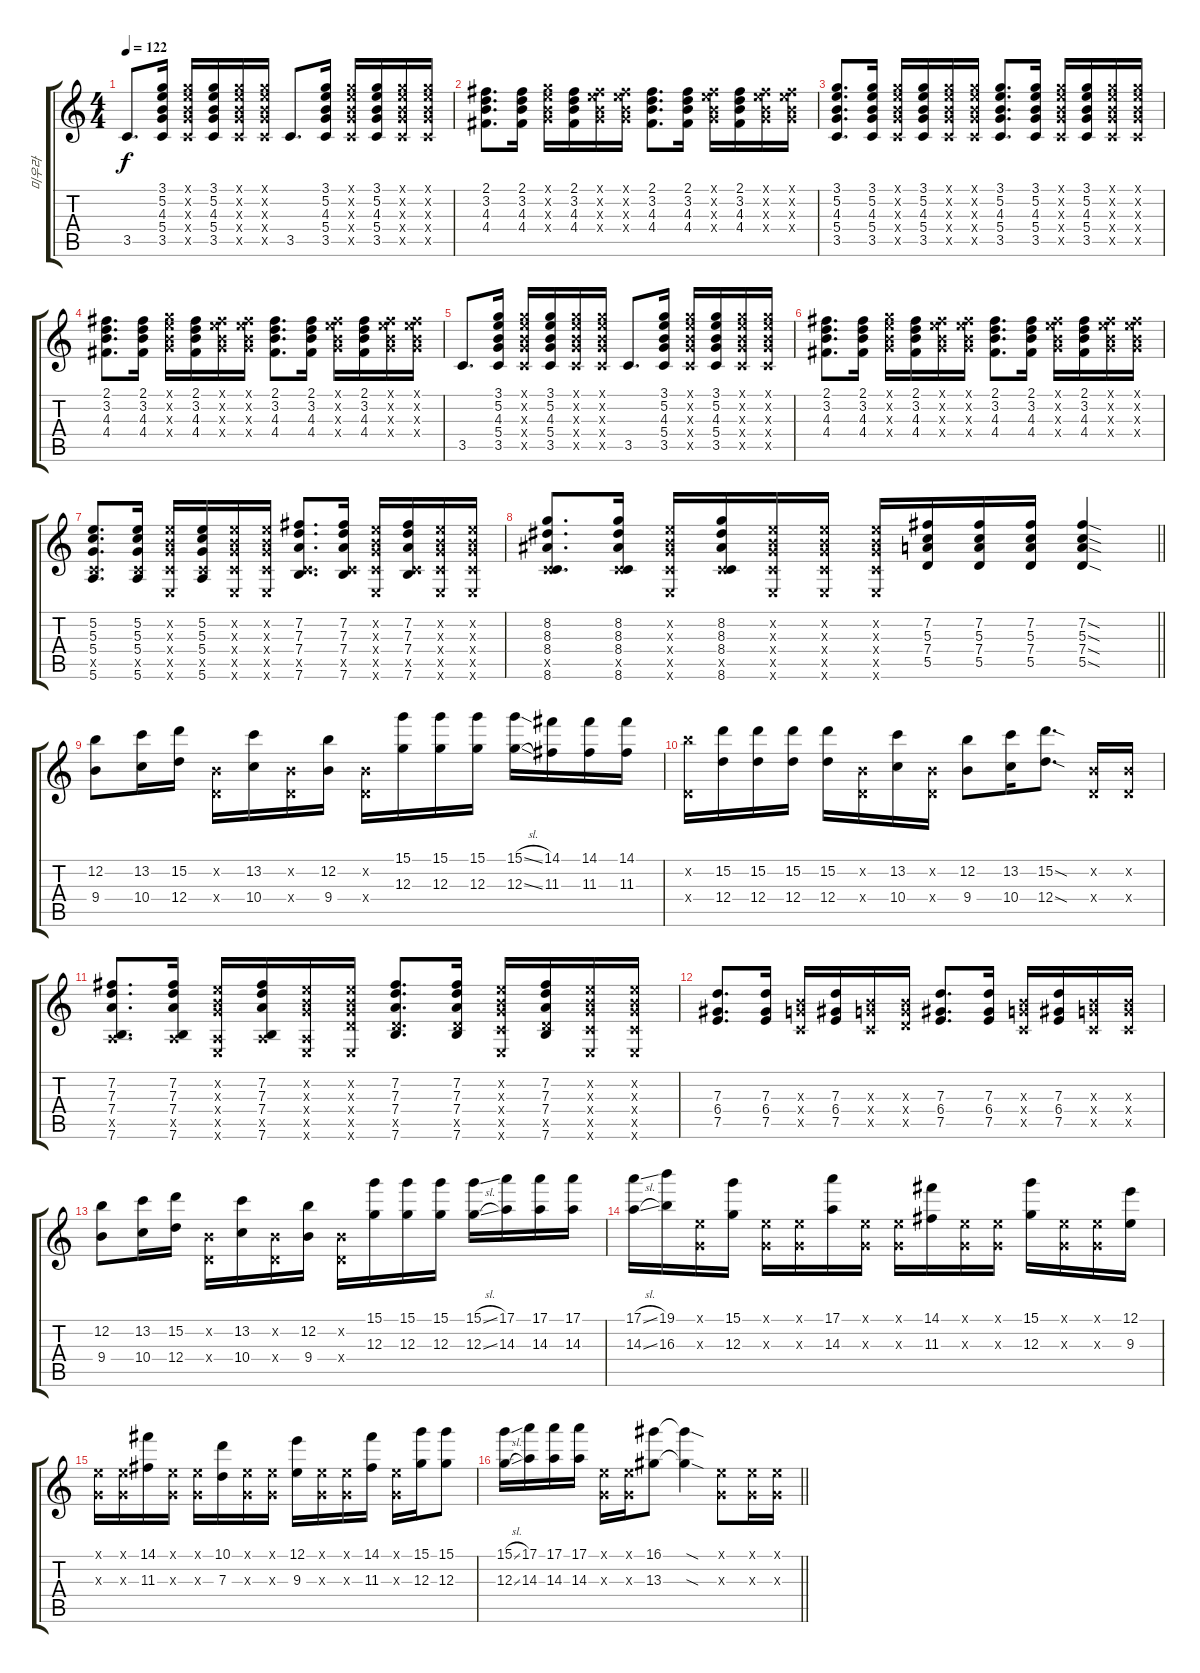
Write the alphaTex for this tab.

\track ("미우라" "미우라") {instrument acousticguitarsteel}
\staff {score tabs}
\tuning (E4 B3 G3 D3 A2 E2) {hide}
\ts (4 4)
\tempo 122
\clef g2
\ks c
3.5.8{d dy f volume 10} (3.1 5.2 4.3 5.4 3.5).16 (3.1{x} 5.2{x} 4.3{x} 5.4{x} 3.5{x}).16 (3.1 5.2 4.3 5.4 3.5).16 (3.1{x} 5.2{x} 4.3{x} 5.4{x} 3.5{x}).16 (3.1{x} 5.2{x} 4.3{x} 5.4{x} 3.5{x}).16 3.5.8{d} (3.1 5.2 4.3 5.4 3.5).16 (3.1{x} 5.2{x} 4.3{x} 5.4{x} 3.5{x}).16 (3.1 5.2 4.3 5.4 3.5).16 (3.1{x} 5.2{x} 4.3{x} 5.4{x} 3.5{x}).16 (3.1{x} 5.2{x} 4.3{x} 5.4{x} 3.5{x}).16 |
(2.1 3.2 4.3 4.4).8{d} (2.1 3.2 4.3 4.4).16 (3.1{x} 5.2{x} 4.3{x} 5.4{x}).16 (2.1 3.2 4.3 4.4).16 (2.1{x} 5.2{x} 4.3{x} 5.4{x}).16 (2.1{x} 5.2{x} 4.3{x} 5.4{x}).16 (2.1 3.2 4.3 4.4).8{d} (2.1 3.2 4.3 4.4).16 (2.1{x} 5.2{x} 4.3{x} 5.4{x}).16 (2.1 3.2 4.3 4.4).16 (2.1{x} 5.2{x} 4.3{x} 5.4{x}).16 (2.1{x} 5.2{x} 4.3{x} 5.4{x}).16 |
(3.1 5.2 4.3 5.4 3.5).8{d} (3.1 5.2 4.3 5.4 3.5).16 (3.1{x} 5.2{x} 4.3{x} 5.4{x} 3.5{x}).16 (3.1 5.2 4.3 5.4 3.5).16 (3.1{x} 5.2{x} 4.3{x} 5.4{x} 3.5{x}).16 (3.1{x} 5.2{x} 4.3{x} 5.4{x} 3.5{x}).16 (3.1 5.2 4.3 5.4 3.5).8{d} (3.1 5.2 4.3 5.4 3.5).16 (3.1{x} 5.2{x} 4.3{x} 5.4{x} 3.5{x}).16 (3.1 5.2 4.3 5.4 3.5).16 (3.1{x} 5.2{x} 4.3{x} 5.4{x} 3.5{x}).16 (3.1{x} 5.2{x} 4.3{x} 5.4{x} 3.5{x}).16 |
(2.1 3.2 4.3 4.4).8{d} (2.1 3.2 4.3 4.4).16 (3.1{x} 5.2{x} 4.3{x} 5.4{x}).16 (2.1 3.2 4.3 4.4).16 (2.1{x} 5.2{x} 4.3{x} 5.4{x}).16 (2.1{x} 5.2{x} 4.3{x} 5.4{x}).16 (2.1 3.2 4.3 4.4).8{d} (2.1 3.2 4.3 4.4).16 (2.1{x} 5.2{x} 4.3{x} 5.4{x}).16 (2.1 3.2 4.3 4.4).16 (2.1{x} 5.2{x} 4.3{x} 5.4{x}).16 (2.1{x} 5.2{x} 4.3{x} 5.4{x}).16 |
3.5.8{d} (3.1 5.2 4.3 5.4 3.5).16 (3.1{x} 5.2{x} 4.3{x} 5.4{x} 3.5{x}).16 (3.1 5.2 4.3 5.4 3.5).16 (3.1{x} 5.2{x} 4.3{x} 5.4{x} 3.5{x}).16 (3.1{x} 5.2{x} 4.3{x} 5.4{x} 3.5{x}).16 3.5.8{d} (3.1 5.2 4.3 5.4 3.5).16 (3.1{x} 5.2{x} 4.3{x} 5.4{x} 3.5{x}).16 (3.1 5.2 4.3 5.4 3.5).16 (3.1{x} 5.2{x} 4.3{x} 5.4{x} 3.5{x}).16 (3.1{x} 5.2{x} 4.3{x} 5.4{x} 3.5{x}).16 |
(2.1 3.2 4.3 4.4).8{d} (2.1 3.2 4.3 4.4).16 (3.1{x} 5.2{x} 4.3{x} 5.4{x}).16 (2.1 3.2 4.3 4.4).16 (2.1{x} 5.2{x} 4.3{x} 5.4{x}).16 (2.1{x} 5.2{x} 4.3{x} 5.4{x}).16 (2.1 3.2 4.3 4.4).8{d} (2.1 3.2 4.3 4.4).16 (2.1{x} 5.2{x} 4.3{x} 5.4{x}).16 (2.1 3.2 4.3 4.4).16 (2.1{x} 5.2{x} 4.3{x} 5.4{x}).16 (2.1{x} 5.2{x} 4.3{x} 5.4{x}).16 |
(5.2 5.3 5.4 3.5{x} 5.6).8{d} (5.2 5.3 5.4 3.5{x} 5.6).16 (5.2{x} 4.3{x} 5.4{x} 3.5{x} 0.6{x}).16 (5.2 5.3 5.4 3.5{x} 5.6).16 (5.2{x} 4.3{x} 5.4{x} 3.5{x} 0.6{x}).16 (5.2{x} 4.3{x} 5.4{x} 3.5{x} 0.6{x}).16 (7.2 7.3 7.4 3.5{x} 7.6).8{d} (7.2 7.3 7.4 3.5{x} 7.6).16 (5.2{x} 4.3{x} 5.4{x} 3.5{x} 0.6{x}).16 (7.2 7.3 7.4 3.5{x} 7.6).16 (5.2{x} 4.3{x} 5.4{x} 3.5{x} 0.6{x}).16 (5.2{x} 4.3{x} 5.4{x} 3.5{x} 0.6{x}).16 |
\barLineRight lightlight
(8.2 8.3 8.4 3.5{x} 8.6).8{d} (8.2 8.3 8.4 3.5{x} 8.6).16 (5.2{x} 4.3{x} 5.4{x} 3.5{x} 0.6{x}).16 (8.2 8.3 8.4 3.5{x} 8.6).16 (5.2{x} 4.3{x} 5.4{x} 3.5{x} 0.6{x}).16 (5.2{x} 4.3{x} 5.4{x} 3.5{x} 0.6{x}).16 (5.2{x} 4.3{x} 5.4{x} 3.5{x} 0.6{x}).16 (7.2 5.3 7.4 5.5).16 (7.2 5.3 7.4 5.5).16 (7.2 5.3 7.4 5.5).16 (7.2{sod} 5.3{sod} 7.4{sod} 5.5{sod}).4 |
(12.2 9.4).8{volume 12} (13.2 10.4).16 (15.2 12.4).16 (0.2{x} 0.4{x}).16 (13.2 10.4).16 (0.2{x} 0.4{x}).16 (12.2 9.4).16 (0.2{x} 0.4{x}).16 (15.1 12.3).16 (15.1 12.3).16 (15.1 12.3).16 (15.1{sl} 12.3{sl}).16 (14.1 11.3).16 (14.1 11.3).16 (14.1 11.3).16 |
(12.2{x} 0.4{x}).16 (15.2 12.4).16 (15.2 12.4).16 (15.2 12.4).16 (15.2 12.4).16 (0.2{x} 0.4{x}).16 (13.2 10.4).16 (0.2{x} 0.4{x}).16 (12.2 9.4).8 (13.2 10.4).16 (15.2{sod} 12.4{sod}).8{d} (0.2{x} 0.4{x}).16 (0.2{x} 0.4{x}).16 |
(7.2 7.3 7.4 0.5{x} 7.6).8{d volume 10} (7.2 7.3 7.4 0.5{x} 7.6).16 (5.2{x} 4.3{x} 5.4{x} 0.5{x} 0.6{x}).16 (7.2 7.3 7.4 0.5{x} 7.6).16 (5.2{x} 4.3{x} 5.4{x} 0.5{x} 0.6{x}).16 (5.2{x} 4.3{x} 5.4{x} 5.5{x} 0.6{x}).16 (7.2 7.3 7.4 5.5{x} 7.6).8{d} (7.2 7.3 7.4 5.5{x} 7.6).16 (5.2{x} 4.3{x} 5.4{x} 3.5{x} 0.6{x}).16 (7.2 7.3 7.4 5.5{x} 7.6).16 (5.2{x} 4.3{x} 5.4{x} 3.5{x} 0.6{x}).16 (5.2{x} 4.3{x} 5.4{x} 3.5{x} 0.6{x}).16 |
(7.3 6.4 7.5).8{d} (7.3 6.4 7.5).16 (4.3{x} 5.4{x} 3.5{x}).16 (7.3 6.4 7.5).16 (4.3{x} 5.4{x} 3.5{x}).16 (4.3{x} 5.4{x} 5.5{x}).16 (7.3 6.4 7.5).8{d} (7.3 6.4 7.5).16 (4.3{x} 5.4{x} 3.5{x}).16 (7.3 6.4 7.5).16 (4.3{x} 5.4{x} 3.5{x}).16 (4.3{x} 5.4{x} 3.5{x}).16 |
(12.2 9.4).8{volume 12} (13.2 10.4).16 (15.2 12.4).16 (0.2{x} 0.4{x}).16 (13.2 10.4).16 (0.2{x} 0.4{x}).16 (12.2 9.4).16 (0.2{x} 0.4{x}).16 (15.1 12.3).16 (15.1 12.3).16 (15.1 12.3).16 (15.1{sl} 12.3{sl}).16 (17.1 14.3).16 (17.1 14.3).16 (17.1 14.3).16 |
(17.1{sl} 14.3{sl}).16 (19.1 16.3).16 (0.1{x} 0.3{x}).16 (15.1 12.3).16 (0.1{x} 0.3{x}).16 (0.1{x} 0.3{x}).16 (17.1 14.3).16 (0.1{x} 0.3{x}).16 (0.1{x} 0.3{x}).16 (14.1 11.3).16 (0.1{x} 0.3{x}).16 (0.1{x} 0.3{x}).16 (15.1 12.3).16 (0.1{x} 0.3{x}).16 (0.1{x} 0.3{x}).16 (12.1 9.3).16 |
(0.1{x} 0.3{x}).16 (0.1{x} 0.3{x}).16 (14.1 11.3).16 (0.1{x} 0.3{x}).16 (0.1{x} 0.3{x}).16 (10.1 7.3).16 (0.1{x} 0.3{x}).16 (0.1{x} 0.3{x}).16 (12.1 9.3).16 (0.1{x} 0.3{x}).16 (0.1{x} 0.3{x}).16 (14.1 11.3).16 (0.1{x} 0.3{x}).16 (15.1 12.3).16 (15.1 12.3).8 |
\barLineRight lightlight
(15.1{sl} 12.3{sl}).16 (17.1 14.3).16 (17.1 14.3).16 (17.1 14.3).16 (0.1{x} 0.3{x}).16 (0.1{x} 0.3{x}).16 (16.1 13.3).8 (16.1{sod t} 13.3{sod t}).4 (0.1{x} 0.3{x}).8 (0.1{x} 0.3{x}).16 (0.1{x} 0.3{x}).16
